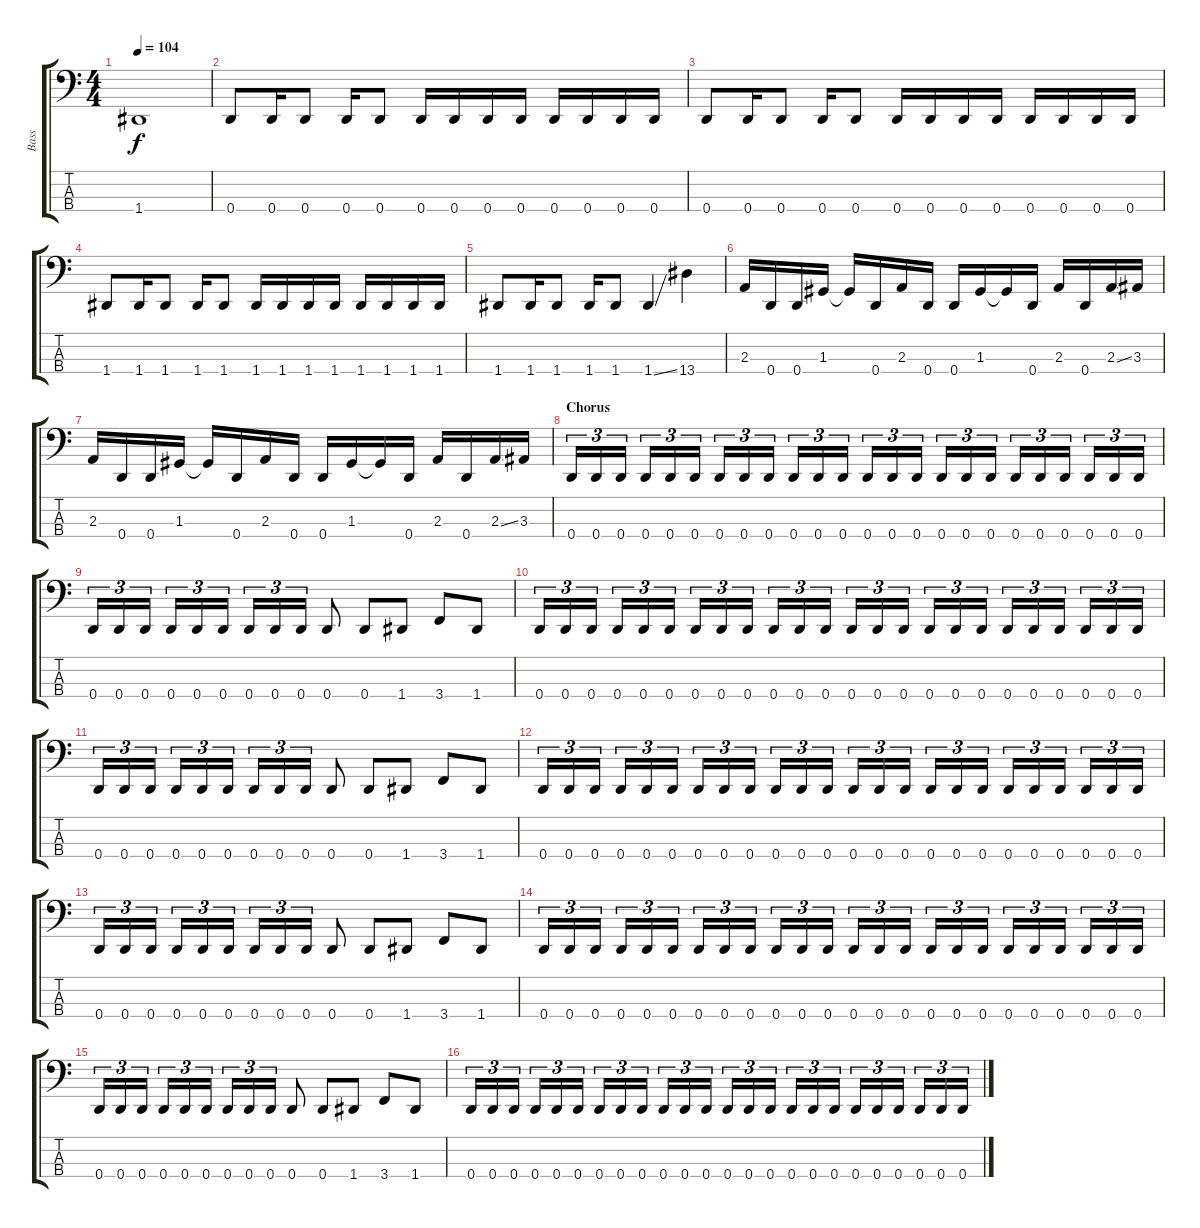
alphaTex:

\track ("Bass" "Bass") {instrument slapbass2}
\staff {score tabs}
\tuning (F2 C2 G1 D1) {hide}
\ts (4 4)
\tempo 104
\clef f4
\ks c
1.4{t}.1{dy f} |
0.4.8 0.4.16 0.4.8 0.4.16 0.4.8 0.4.16 0.4.16 0.4.16 0.4.16 0.4.16 0.4.16 0.4.16 0.4.16 |
0.4.8 0.4.16 0.4.8 0.4.16 0.4.8 0.4.16 0.4.16 0.4.16 0.4.16 0.4.16 0.4.16 0.4.16 0.4.16 |
1.4.8 1.4.16 1.4.8 1.4.16 1.4.8 1.4.16 1.4.16 1.4.16 1.4.16 1.4.16 1.4.16 1.4.16 1.4.16 |
1.4.8 1.4.16 1.4.8 1.4.16 1.4.8 1.4{ss}.4 13.4.4 |
\section ("" "")
2.3.16 0.4.16 0.4.16 1.3.16 1.3{t}.16 0.4.16 2.3.16 0.4.16 0.4.16 1.3.16 1.3{t}.16 0.4.16 2.3.16 0.4.16 2.3{ss}.16 3.3.16 |
2.3.16 0.4.16 0.4.16 1.3.16 1.3{t}.16 0.4.16 2.3.16 0.4.16 0.4.16 1.3.16 1.3{t}.16 0.4.16 2.3.16 0.4.16 2.3{ss}.16 3.3.16 |
\section ("" "Chorus")
0.4.16{tu (3 2)} 0.4.16{tu (3 2)} 0.4.16{tu (3 2)} 0.4.16{tu (3 2)} 0.4.16{tu (3 2)} 0.4.16{tu (3 2)} 0.4.16{tu (3 2)} 0.4.16{tu (3 2)} 0.4.16{tu (3 2)} 0.4.16{tu (3 2)} 0.4.16{tu (3 2)} 0.4.16{tu (3 2)} 0.4.16{tu (3 2)} 0.4.16{tu (3 2)} 0.4.16{tu (3 2)} 0.4.16{tu (3 2)} 0.4.16{tu (3 2)} 0.4.16{tu (3 2)} 0.4.16{tu (3 2)} 0.4.16{tu (3 2)} 0.4.16{tu (3 2)} 0.4.16{tu (3 2)} 0.4.16{tu (3 2)} 0.4.16{tu (3 2)} |
0.4.16{tu (3 2)} 0.4.16{tu (3 2)} 0.4.16{tu (3 2)} 0.4.16{tu (3 2)} 0.4.16{tu (3 2)} 0.4.16{tu (3 2)} 0.4.16{tu (3 2)} 0.4.16{tu (3 2)} 0.4.16{tu (3 2)} 0.4.8 0.4.8 1.4.8 3.4.8 1.4.8 |
0.4.16{tu (3 2)} 0.4.16{tu (3 2)} 0.4.16{tu (3 2)} 0.4.16{tu (3 2)} 0.4.16{tu (3 2)} 0.4.16{tu (3 2)} 0.4.16{tu (3 2)} 0.4.16{tu (3 2)} 0.4.16{tu (3 2)} 0.4.16{tu (3 2)} 0.4.16{tu (3 2)} 0.4.16{tu (3 2)} 0.4.16{tu (3 2)} 0.4.16{tu (3 2)} 0.4.16{tu (3 2)} 0.4.16{tu (3 2)} 0.4.16{tu (3 2)} 0.4.16{tu (3 2)} 0.4.16{tu (3 2)} 0.4.16{tu (3 2)} 0.4.16{tu (3 2)} 0.4.16{tu (3 2)} 0.4.16{tu (3 2)} 0.4.16{tu (3 2)} |
0.4.16{tu (3 2)} 0.4.16{tu (3 2)} 0.4.16{tu (3 2)} 0.4.16{tu (3 2)} 0.4.16{tu (3 2)} 0.4.16{tu (3 2)} 0.4.16{tu (3 2)} 0.4.16{tu (3 2)} 0.4.16{tu (3 2)} 0.4.8 0.4.8 1.4.8 3.4.8 1.4.8 |
0.4.16{tu (3 2)} 0.4.16{tu (3 2)} 0.4.16{tu (3 2)} 0.4.16{tu (3 2)} 0.4.16{tu (3 2)} 0.4.16{tu (3 2)} 0.4.16{tu (3 2)} 0.4.16{tu (3 2)} 0.4.16{tu (3 2)} 0.4.16{tu (3 2)} 0.4.16{tu (3 2)} 0.4.16{tu (3 2)} 0.4.16{tu (3 2)} 0.4.16{tu (3 2)} 0.4.16{tu (3 2)} 0.4.16{tu (3 2)} 0.4.16{tu (3 2)} 0.4.16{tu (3 2)} 0.4.16{tu (3 2)} 0.4.16{tu (3 2)} 0.4.16{tu (3 2)} 0.4.16{tu (3 2)} 0.4.16{tu (3 2)} 0.4.16{tu (3 2)} |
0.4.16{tu (3 2)} 0.4.16{tu (3 2)} 0.4.16{tu (3 2)} 0.4.16{tu (3 2)} 0.4.16{tu (3 2)} 0.4.16{tu (3 2)} 0.4.16{tu (3 2)} 0.4.16{tu (3 2)} 0.4.16{tu (3 2)} 0.4.8 0.4.8 1.4.8 3.4.8 1.4.8 |
0.4.16{tu (3 2)} 0.4.16{tu (3 2)} 0.4.16{tu (3 2)} 0.4.16{tu (3 2)} 0.4.16{tu (3 2)} 0.4.16{tu (3 2)} 0.4.16{tu (3 2)} 0.4.16{tu (3 2)} 0.4.16{tu (3 2)} 0.4.16{tu (3 2)} 0.4.16{tu (3 2)} 0.4.16{tu (3 2)} 0.4.16{tu (3 2)} 0.4.16{tu (3 2)} 0.4.16{tu (3 2)} 0.4.16{tu (3 2)} 0.4.16{tu (3 2)} 0.4.16{tu (3 2)} 0.4.16{tu (3 2)} 0.4.16{tu (3 2)} 0.4.16{tu (3 2)} 0.4.16{tu (3 2)} 0.4.16{tu (3 2)} 0.4.16{tu (3 2)} |
0.4.16{tu (3 2)} 0.4.16{tu (3 2)} 0.4.16{tu (3 2)} 0.4.16{tu (3 2)} 0.4.16{tu (3 2)} 0.4.16{tu (3 2)} 0.4.16{tu (3 2)} 0.4.16{tu (3 2)} 0.4.16{tu (3 2)} 0.4.8 0.4.8 1.4.8 3.4.8 1.4.8 |
0.4.16{tu (3 2)} 0.4.16{tu (3 2)} 0.4.16{tu (3 2)} 0.4.16{tu (3 2)} 0.4.16{tu (3 2)} 0.4.16{tu (3 2)} 0.4.16{tu (3 2)} 0.4.16{tu (3 2)} 0.4.16{tu (3 2)} 0.4.16{tu (3 2)} 0.4.16{tu (3 2)} 0.4.16{tu (3 2)} 0.4.16{tu (3 2)} 0.4.16{tu (3 2)} 0.4.16{tu (3 2)} 0.4.16{tu (3 2)} 0.4.16{tu (3 2)} 0.4.16{tu (3 2)} 0.4.16{tu (3 2)} 0.4.16{tu (3 2)} 0.4.16{tu (3 2)} 0.4.16{tu (3 2)} 0.4.16{tu (3 2)} 0.4.16{tu (3 2)}
